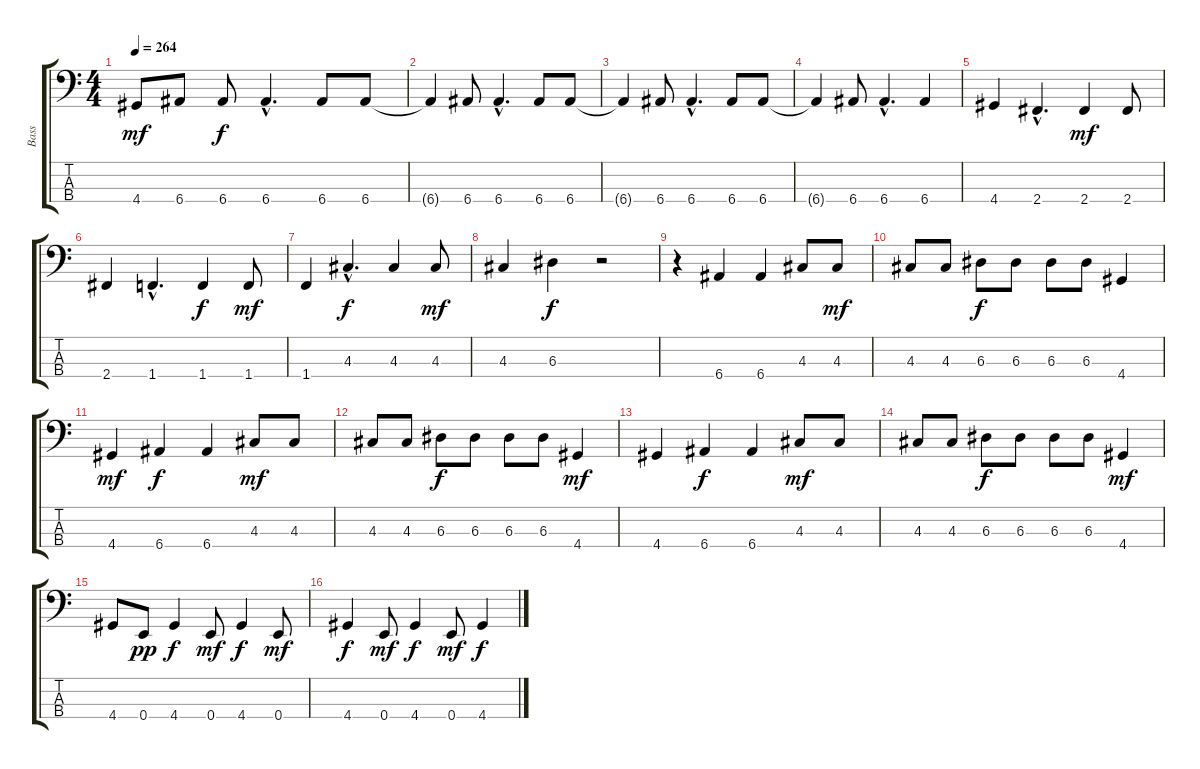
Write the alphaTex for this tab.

\track ("Bass" "Bass") {instrument electricbasspick}
\staff {score tabs}
\tuning (G2 D2 A1 E1) {hide}
\ts (4 4)
\tempo 264
\clef f4
\ks c
4.4.8{dy mf} 6.4.8 6.4.8{dy f} 6.4{hac}.4{d} 6.4.8 6.4.8 |
6.4{t}.4 6.4.8 6.4{hac}.4{d} 6.4.8 6.4.8 |
6.4{t}.4 6.4.8 6.4{hac}.4{d} 6.4.8 6.4.8 |
6.4{t}.4 6.4.8 6.4{hac}.4{d} 6.4.4 |
4.4.4 2.4{hac}.4{d} 2.4.4{dy mf} 2.4.8 |
2.4.4 1.4{hac}.4{d} 1.4.4{dy f} 1.4.8{dy mf} |
1.4.4 4.3{hac}.4{d dy f} 4.3.4 4.3.8{dy mf} |
4.3.4 6.3.4{dy f} r.2 |
r.4 6.4.4 6.4.4 4.3.8 4.3.8{dy mf} |
4.3.8 4.3.8 6.3.8{dy f} 6.3.8 6.3.8 6.3.8 4.4.4 |
4.4.4{dy mf} 6.4.4{dy f} 6.4.4 4.3.8{dy mf} 4.3.8 |
4.3.8 4.3.8 6.3.8{dy f} 6.3.8 6.3.8 6.3.8 4.4.4{dy mf} |
4.4.4 6.4.4{dy f} 6.4.4 4.3.8{dy mf} 4.3.8 |
4.3.8 4.3.8 6.3.8{dy f} 6.3.8 6.3.8 6.3.8 4.4.4{dy mf} |
4.4.8 0.4.8{dy pp} 4.4.4{dy f} 0.4.8{dy mf} 4.4.4{dy f} 0.4.8{dy mf} |
4.4.4{dy f} 0.4.8{dy mf} 4.4.4{dy f} 0.4.8{dy mf} 4.4.4{dy f}
